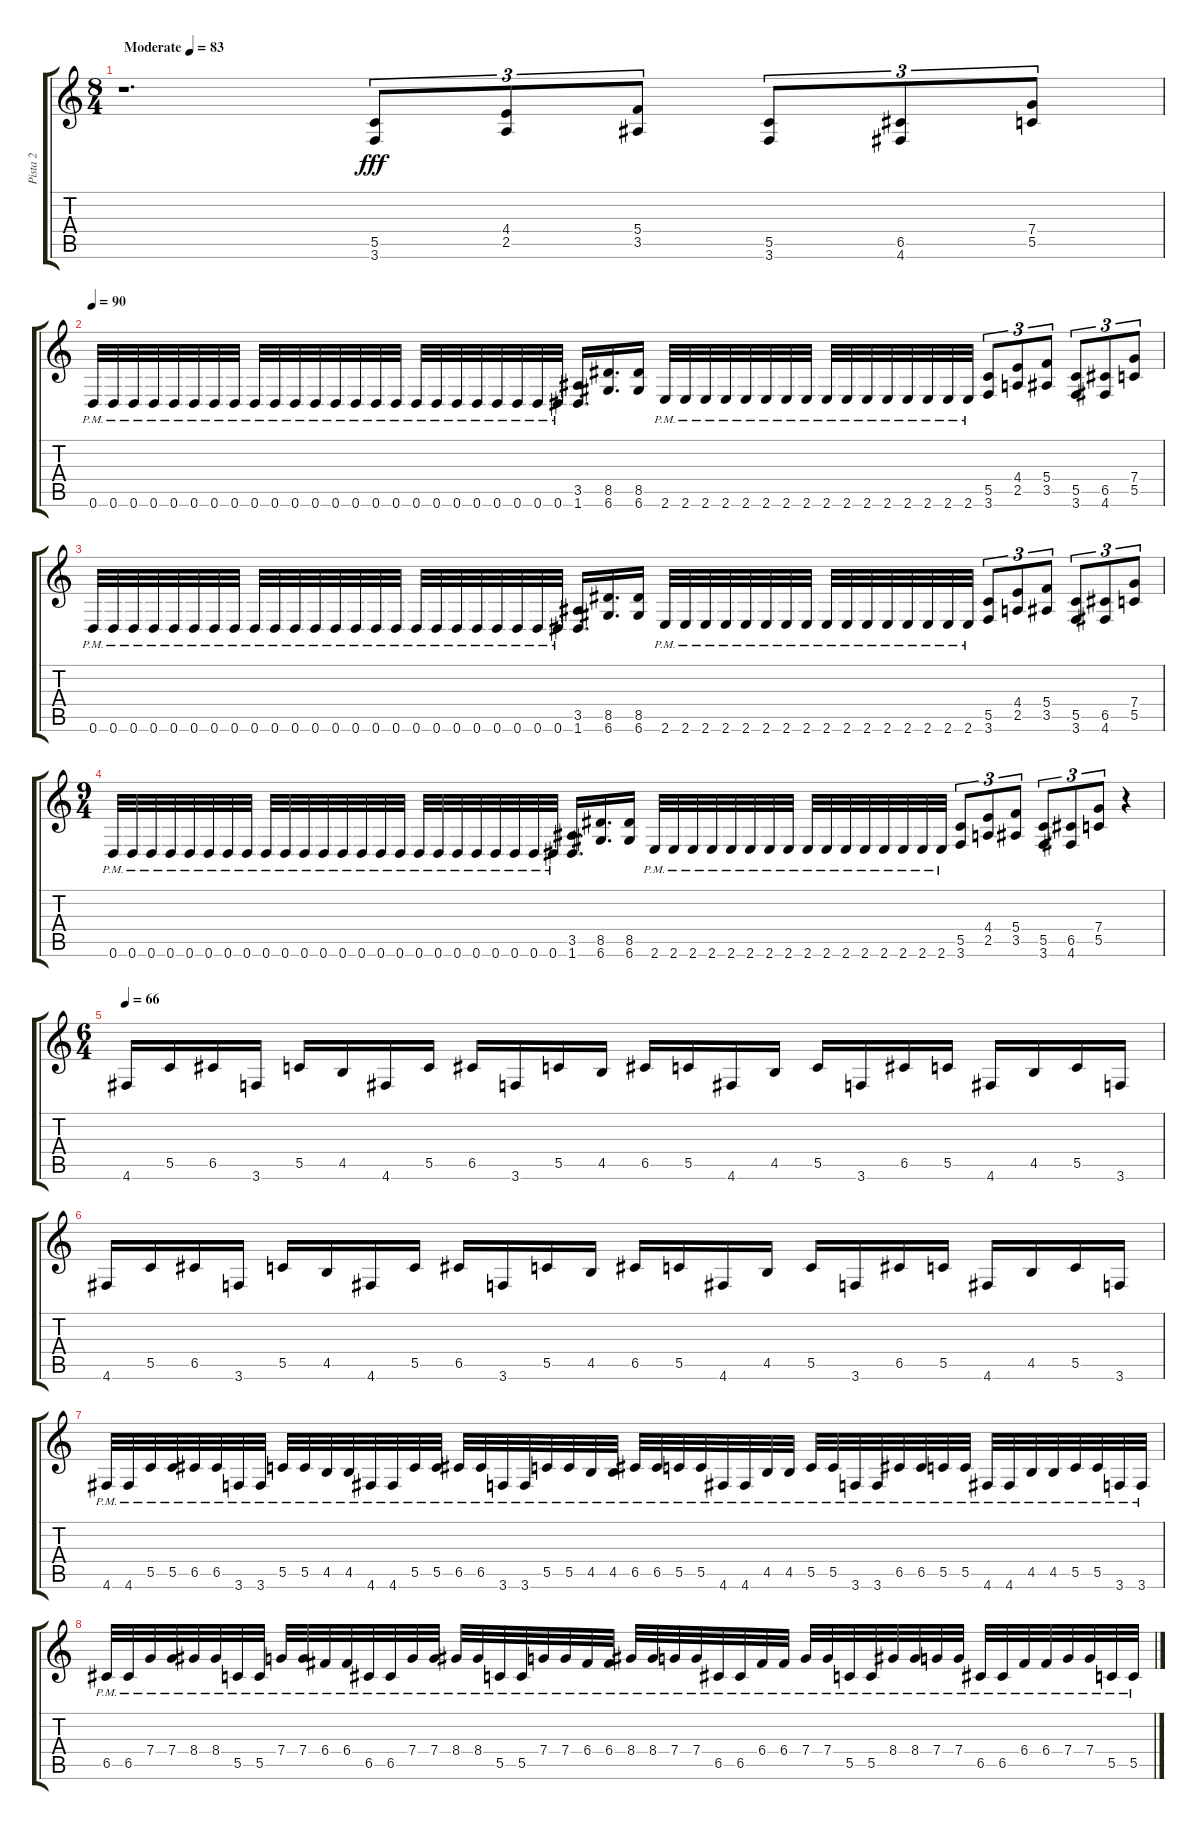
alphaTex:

\track ("Pista 2" "Pista 2") {instrument distortionguitar}
\staff {score tabs}
\tuning (D4 A3 F3 C3 G2 D2) {hide}
\ts (8 4)
\tempo (83 "Moderate")
\clef g2
\ks c
r.1{d dy fff instrument distortionguitar} (5.5 3.6).8{tu (3 2)} (4.4 2.5).8{tu (3 2)} (5.4 3.5).8{tu (3 2)} (5.5 3.6).8{tu (3 2)} (6.5 4.6).8{tu (3 2)} (7.4 5.5).8{tu (3 2)} |
\tempo 90
0.6{pm}.32 0.6{pm}.32 0.6{pm}.32 0.6{pm}.32 0.6{pm}.32 0.6{pm}.32 0.6{pm}.32 0.6{pm}.32 0.6{pm}.32 0.6{pm}.32 0.6{pm}.32 0.6{pm}.32 0.6{pm}.32 0.6{pm}.32 0.6{pm}.32 0.6{pm}.32 0.6{pm}.32 0.6{pm}.32 0.6{pm}.32 0.6{pm}.32 0.6{pm}.32 0.6{pm}.32 0.6{pm}.32 0.6{pm}.32 (3.5 1.6).16{d} (8.5 6.6).16{d} (8.5 6.6).16 2.6{pm}.32 2.6{pm}.32 2.6{pm}.32 2.6{pm}.32 2.6{pm}.32 2.6{pm}.32 2.6{pm}.32 2.6{pm}.32 2.6{pm}.32 2.6{pm}.32 2.6{pm}.32 2.6{pm}.32 2.6{pm}.32 2.6{pm}.32 2.6{pm}.32 2.6{pm}.32 (5.5 3.6).8{tu (3 2)} (4.4 2.5).8{tu (3 2)} (5.4 3.5).8{tu (3 2)} (5.5 3.6).8{tu (3 2)} (6.5 4.6).8{tu (3 2)} (7.4 5.5).8{tu (3 2)} |
0.6{pm}.32 0.6{pm}.32 0.6{pm}.32 0.6{pm}.32 0.6{pm}.32 0.6{pm}.32 0.6{pm}.32 0.6{pm}.32 0.6{pm}.32 0.6{pm}.32 0.6{pm}.32 0.6{pm}.32 0.6{pm}.32 0.6{pm}.32 0.6{pm}.32 0.6{pm}.32 0.6{pm}.32 0.6{pm}.32 0.6{pm}.32 0.6{pm}.32 0.6{pm}.32 0.6{pm}.32 0.6{pm}.32 0.6{pm}.32 (3.5 1.6).16{d} (8.5 6.6).16{d} (8.5 6.6).16 2.6{pm}.32 2.6{pm}.32 2.6{pm}.32 2.6{pm}.32 2.6{pm}.32 2.6{pm}.32 2.6{pm}.32 2.6{pm}.32 2.6{pm}.32 2.6{pm}.32 2.6{pm}.32 2.6{pm}.32 2.6{pm}.32 2.6{pm}.32 2.6{pm}.32 2.6{pm}.32 (5.5 3.6).8{tu (3 2)} (4.4 2.5).8{tu (3 2)} (5.4 3.5).8{tu (3 2)} (5.5 3.6).8{tu (3 2)} (6.5 4.6).8{tu (3 2)} (7.4 5.5).8{tu (3 2)} |
\ts (9 4)
0.6{pm}.32 0.6{pm}.32 0.6{pm}.32 0.6{pm}.32 0.6{pm}.32 0.6{pm}.32 0.6{pm}.32 0.6{pm}.32 0.6{pm}.32 0.6{pm}.32 0.6{pm}.32 0.6{pm}.32 0.6{pm}.32 0.6{pm}.32 0.6{pm}.32 0.6{pm}.32 0.6{pm}.32 0.6{pm}.32 0.6{pm}.32 0.6{pm}.32 0.6{pm}.32 0.6{pm}.32 0.6{pm}.32 0.6{pm}.32 (3.5 1.6).16{d} (8.5 6.6).16{d} (8.5 6.6).16 2.6{pm}.32 2.6{pm}.32 2.6{pm}.32 2.6{pm}.32 2.6{pm}.32 2.6{pm}.32 2.6{pm}.32 2.6{pm}.32 2.6{pm}.32 2.6{pm}.32 2.6{pm}.32 2.6{pm}.32 2.6{pm}.32 2.6{pm}.32 2.6{pm}.32 2.6{pm}.32 (5.5 3.6).8{tu (3 2)} (4.4 2.5).8{tu (3 2)} (5.4 3.5).8{tu (3 2)} (5.5 3.6).8{tu (3 2)} (6.5 4.6).8{tu (3 2)} (7.4 5.5).8{tu (3 2)} r.4 |
\ts (6 4)
\tempo 66
4.6.16 5.5.16 6.5.16 3.6.16 5.5.16 4.5.16 4.6.16 5.5.16 6.5.16 3.6.16 5.5.16 4.5.16 6.5.16 5.5.16 4.6.16 4.5.16 5.5.16 3.6.16 6.5.16 5.5.16 4.6.16 4.5.16 5.5.16 3.6.16 |
4.6.16 5.5.16 6.5.16 3.6.16 5.5.16 4.5.16 4.6.16 5.5.16 6.5.16 3.6.16 5.5.16 4.5.16 6.5.16 5.5.16 4.6.16 4.5.16 5.5.16 3.6.16 6.5.16 5.5.16 4.6.16 4.5.16 5.5.16 3.6.16 |
4.6{pm}.32 4.6{pm}.32 5.5{pm}.32 5.5{pm}.32 6.5{pm}.32 6.5{pm}.32 3.6{pm}.32 3.6{pm}.32 5.5{pm}.32 5.5{pm}.32 4.5{pm}.32 4.5{pm}.32 4.6{pm}.32 4.6{pm}.32 5.5{pm}.32 5.5{pm}.32 6.5{pm}.32 6.5{pm}.32 3.6{pm}.32 3.6{pm}.32 5.5{pm}.32 5.5{pm}.32 4.5{pm}.32 4.5{pm}.32 6.5{pm}.32 6.5{pm}.32 5.5{pm}.32 5.5{pm}.32 4.6{pm}.32 4.6{pm}.32 4.5{pm}.32 4.5{pm}.32 5.5{pm}.32 5.5{pm}.32 3.6{pm}.32 3.6{pm}.32 6.5{pm}.32 6.5{pm}.32 5.5{pm}.32 5.5{pm}.32 4.6{pm}.32 4.6{pm}.32 4.5{pm}.32 4.5{pm}.32 5.5{pm}.32 5.5{pm}.32 3.6{pm}.32 3.6{pm}.32 |
6.5{pm}.32 6.5{pm}.32 7.4{pm}.32 7.4{pm}.32 8.4{pm}.32 8.4{pm}.32 5.5{pm}.32 5.5{pm}.32 7.4{pm}.32 7.4{pm}.32 6.4{pm}.32 6.4{pm}.32 6.5{pm}.32 6.5{pm}.32 7.4{pm}.32 7.4{pm}.32 8.4{pm}.32 8.4{pm}.32 5.5{pm}.32 5.5{pm}.32 7.4{pm}.32 7.4{pm}.32 6.4{pm}.32 6.4{pm}.32 8.4{pm}.32 8.4{pm}.32 7.4{pm}.32 7.4{pm}.32 6.5{pm}.32 6.5{pm}.32 6.4{pm}.32 6.4{pm}.32 7.4{pm}.32 7.4{pm}.32 5.5{pm}.32 5.5{pm}.32 8.4{pm}.32 8.4{pm}.32 7.4{pm}.32 7.4{pm}.32 6.5{pm}.32 6.5{pm}.32 6.4{pm}.32 6.4{pm}.32 7.4{pm}.32 7.4{pm}.32 5.5{pm}.32 5.5{pm}.32
